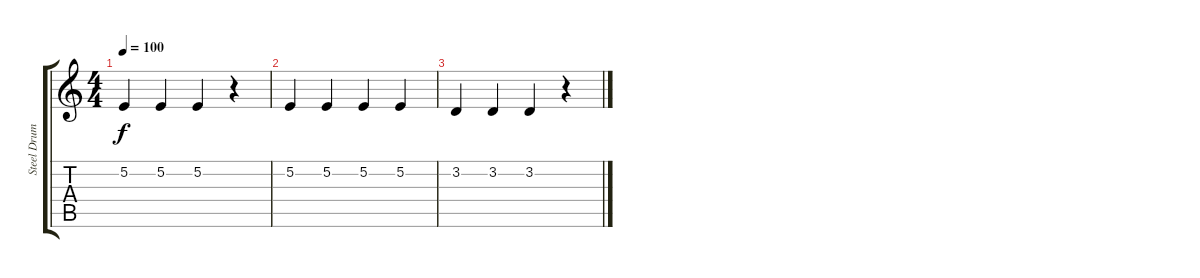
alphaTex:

\track ("Steel Drums" "Steel Drum") {instrument steeldrums}
\staff {score tabs}
\tuning (E4 B3 G3 D3 A2 E2) {hide}
\ts (4 4)
\tempo 100
\clef g2
\ks c
5.2.4{dy f} 5.2.4 5.2.4 r.4 |
5.2.4 5.2.4 5.2.4 5.2.4 |
3.2.4 3.2.4 3.2.4 r.4
